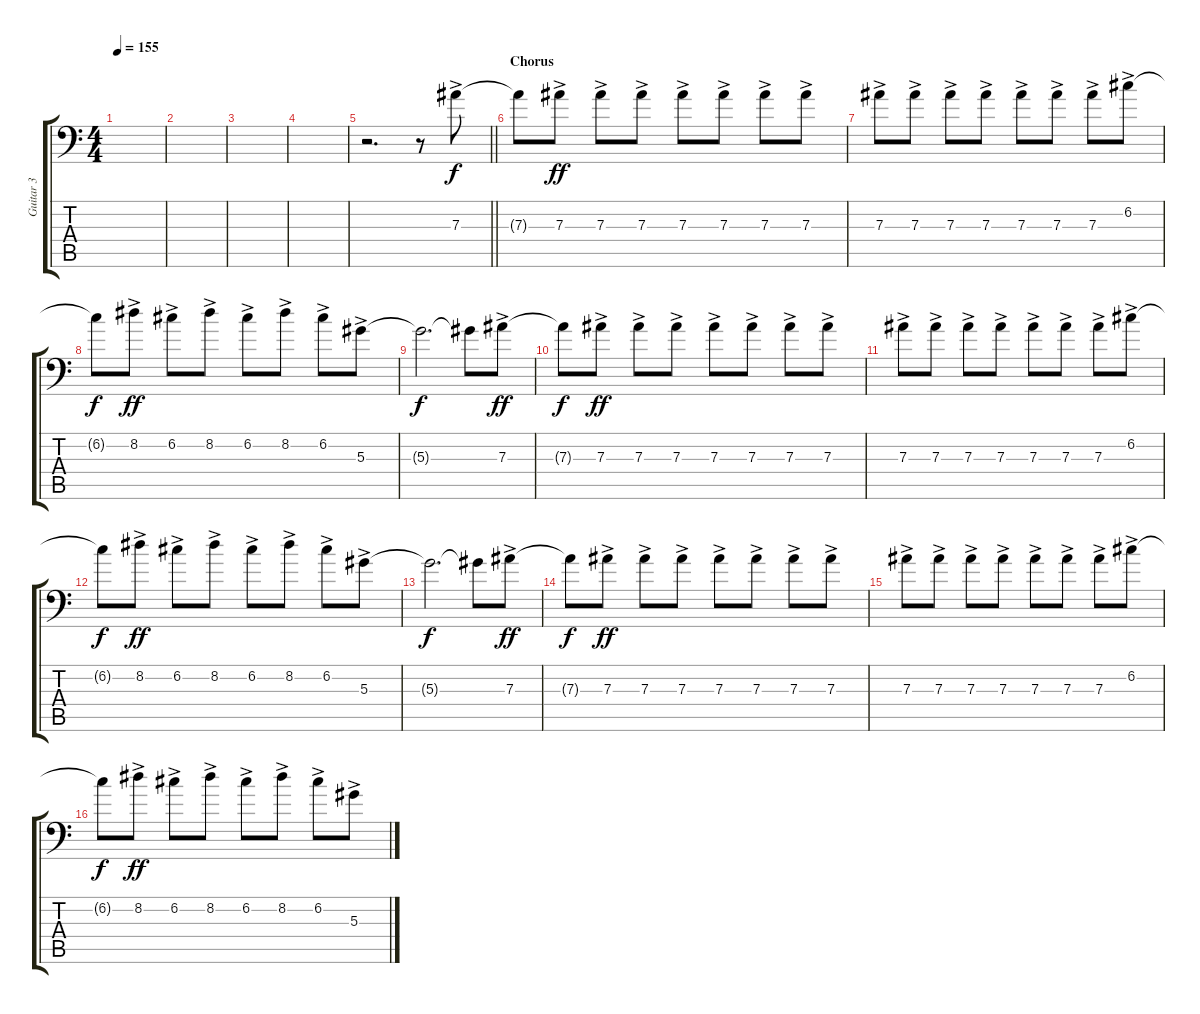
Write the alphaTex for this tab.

\track ("Guitar 3" "Guitar 3") {instrument overdrivenguitar}
\staff {score tabs}
\tuning (C4 G3 Eb3 Bb2 F2 Bb1) {hide}
\ts (4 4)
\tempo 155
\clef f4
\ks c
|
|
|
|
\barLineRight lightlight
r.2{d} r.8 7.3{ac}.8 |
\section ("" "Chorus")
7.3{t}.8{dy f} 7.3{ac}.8{dy ff} 7.3{ac}.8 7.3{ac}.8 7.3{ac}.8 7.3{ac}.8 7.3{ac}.8 7.3{ac}.8 |
7.3{ac}.8 7.3{ac}.8 7.3{ac}.8 7.3{ac}.8 7.3{ac}.8 7.3{ac}.8 7.3{ac}.8 6.2{ac}.8 |
6.2{t}.8{dy f} 8.2{ac}.8{dy ff} 6.2{ac}.8 8.2{ac}.8 6.2{ac}.8 8.2{ac}.8 6.2{ac}.8 5.3{ac}.8 |
5.3{t}.2{d dy f} 5.3{t}.8 7.3{ac}.8{dy ff} |
7.3{t}.8{dy f} 7.3{ac}.8{dy ff} 7.3{ac}.8 7.3{ac}.8 7.3{ac}.8 7.3{ac}.8 7.3{ac}.8 7.3{ac}.8 |
7.3{ac}.8 7.3{ac}.8 7.3{ac}.8 7.3{ac}.8 7.3{ac}.8 7.3{ac}.8 7.3{ac}.8 6.2{ac}.8 |
6.2{t}.8{dy f} 8.2{ac}.8{dy ff} 6.2{ac}.8 8.2{ac}.8 6.2{ac}.8 8.2{ac}.8 6.2{ac}.8 5.3{ac}.8 |
5.3{t}.2{d dy f} 5.3{t}.8 7.3{ac}.8{dy ff} |
7.3{t}.8{dy f} 7.3{ac}.8{dy ff} 7.3{ac}.8 7.3{ac}.8 7.3{ac}.8 7.3{ac}.8 7.3{ac}.8 7.3{ac}.8 |
7.3{ac}.8 7.3{ac}.8 7.3{ac}.8 7.3{ac}.8 7.3{ac}.8 7.3{ac}.8 7.3{ac}.8 6.2{ac}.8 |
6.2{t}.8{dy f} 8.2{ac}.8{dy ff} 6.2{ac}.8 8.2{ac}.8 6.2{ac}.8 8.2{ac}.8 6.2{ac}.8 5.3{ac}.8
